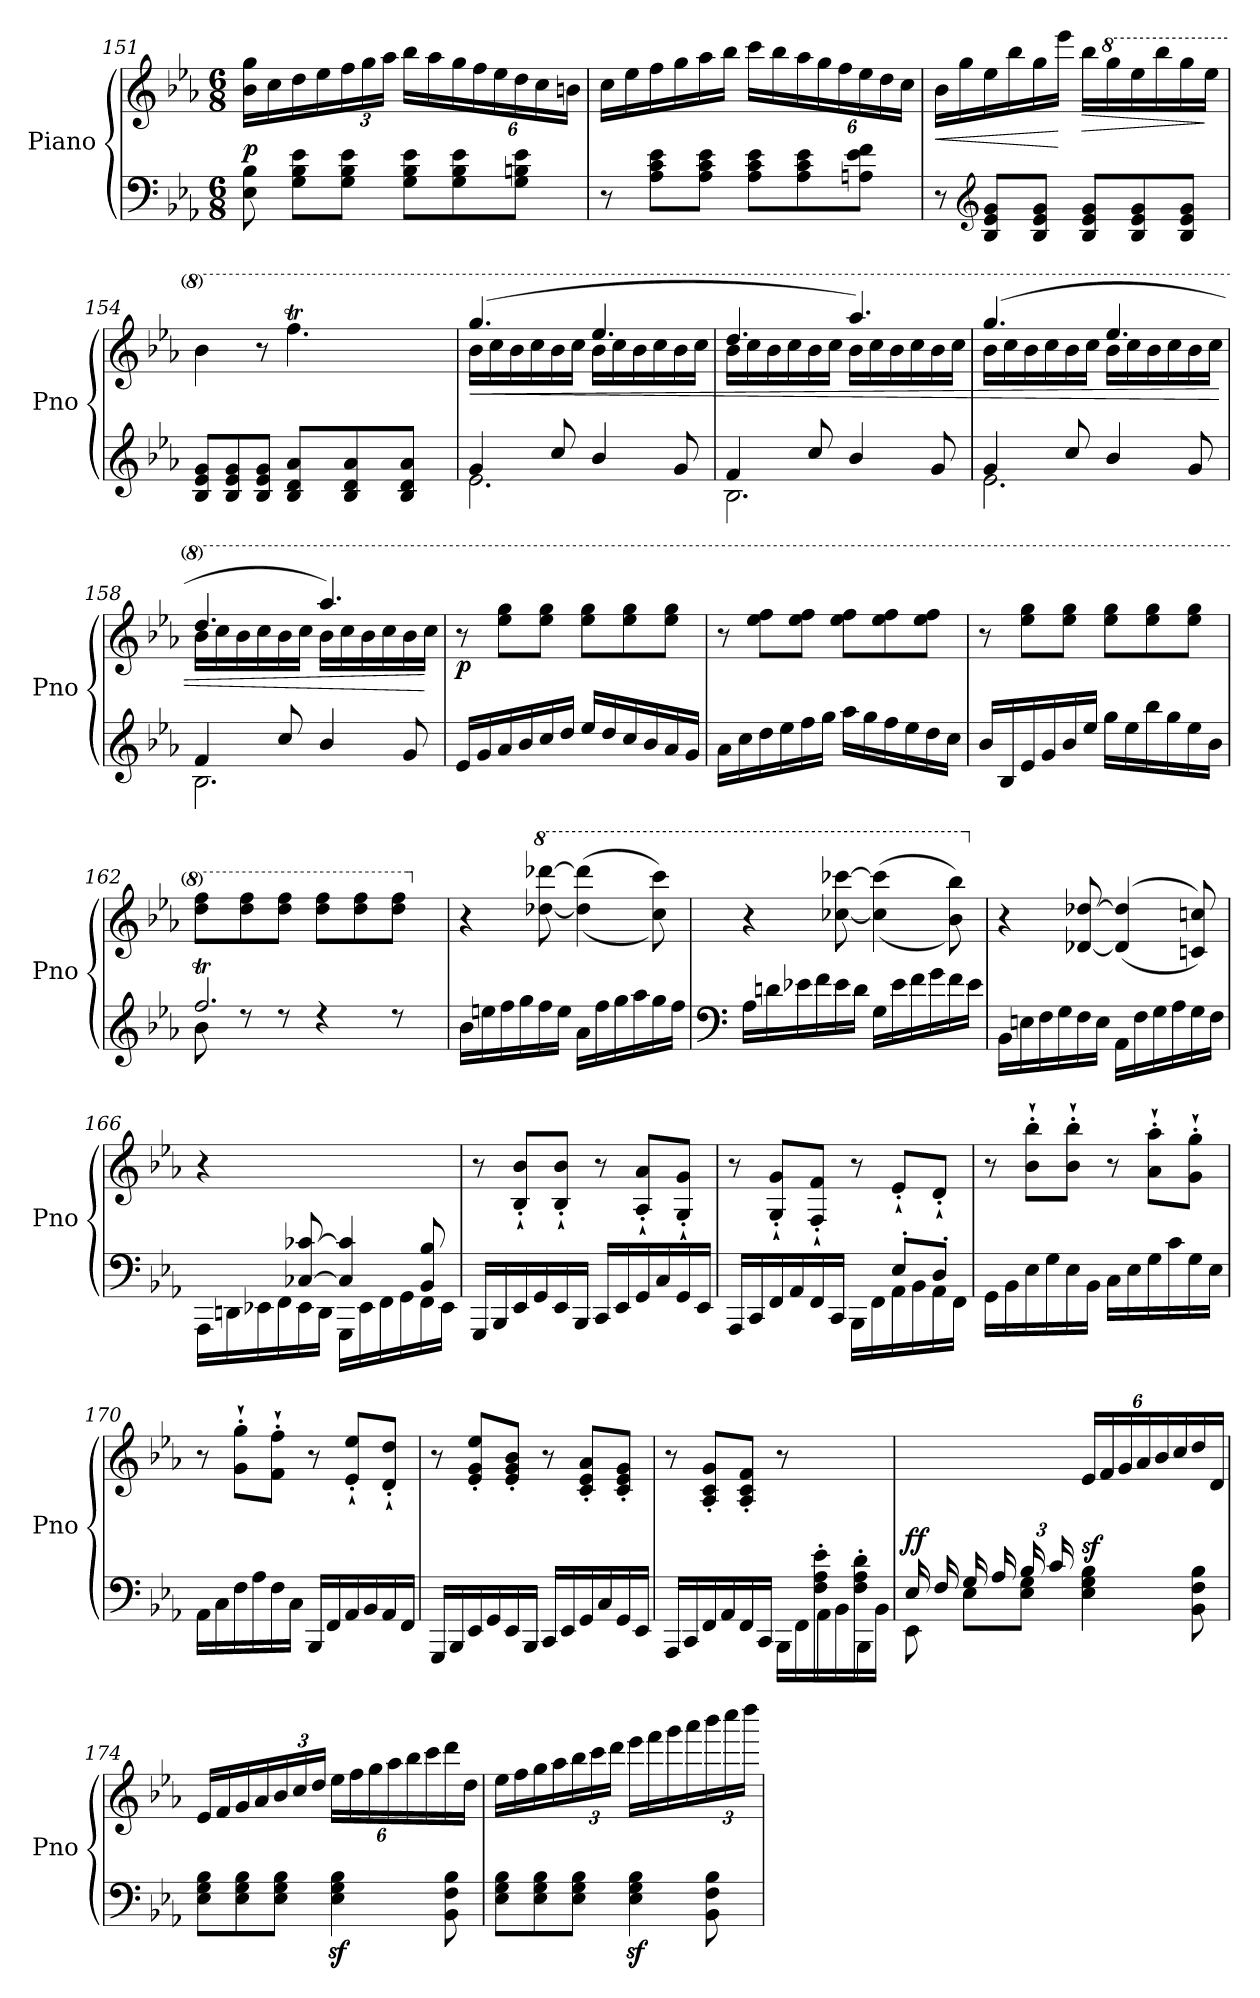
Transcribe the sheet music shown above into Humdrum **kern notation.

**kern	**kern	**dynam
*part1	*part1	*part1
*staff2	*staff1	*staff1/2
*I"Piano	*	*
*I'Pno	*	*
!!LO:LB:g=z
*clefF4	*clefG2	*
*k[b-e-a-]	*k[b-e-a-]	*
*M6/8	*M6/8	*
=151	=151	=151
!	!	!LO:DY:a=2
8E-\ 8B-\	16b-\ 16gg\LL	p
.	16cc\	.
8G\ 8B-\ 8e-\L	16dd\	.
.	16ee-\	.
*	*Xbrackettup	*
8G\ 8B-\ 8e-\J	24ff\	.
.	24gg\	.
.	24aa-\JJ	.
8G\ 8B-\ 8e-\L	16bb-\LL	.
.	16aa-\	.
8G\ 8B-\ 8e-\	24gg\	.
.	24ff\	.
.	24ee-\	.
8G\ 8Bn\ 8e-\J	24dd\	.
.	24cc\	.
.	24bn\JJ	.
=152	=152	=152
8r	16cc\LL	.
.	16ee-\	.
8A-\ 8c\ 8e-\L	16ff\	.
.	16gg\	.
8A-\ 8c\ 8e-\J	16aa-\	.
.	16bb-\JJ	.
8A-\ 8c\ 8e-\L	16ccc\LL	.
.	16bb-\	.
8A-\ 8c\ 8e-\	24aa-\	.
.	24gg\	.
.	24ff\	.
8An\ 8e-\ 8f\J	24ee-\	.
.	24dd\	.
.	24cc\JJ	.
=153	=153	=153
!	!	!LO:HP:b
8r	16b-\LL	<
.	16gg\	.
*clefG2	*	*
8B-/ 8e-/ 8g/L	16ee-\	.
.	16bb-\	.
8B-/ 8e-/ 8g/J	16gg\	.
.	16eee-\JJ	[
!	!	!LO:HP:b
8B-/ 8e-/ 8g/L	16bb-\LL	>
*	*8va	*
.	16ggg\	.
8B-/ 8e-/ 8g/	16eee-\	.
.	16bbb-\	.
8B-/ 8e-/ 8g/J	16ggg\	.
.	16eee-\JJ	]
!!LO:LB:g=z
=154	=154	=154
*	*^	*
8B-/ 8e-/ 8g/L	4bb-\	4.ryy	.
8B-/ 8e-/ 8g/	.	.	.
8B-/ 8e-/ 8g/J	8r	.	.
*	*	*Xtuplet	*
8B-/ 8d/ 8a-/L	4.fffT\	24ryy	.
.	.	24gggyy	.
.	.	24fffyy	.
8B-/ 8d/ 8a-/	.	24gggyy	.
.	.	24fffyy	.
.	.	24gggyy	.
8B-/ 8d/ 8a-/J	.	24fffyy	.
.	.	24eee-TTTyy	.
.	.	24fffyy	.
!!LO:LB:g=z	!!
=155	=155	=155	=155
*^	*	*	*
!	!	!	!	!LO:HP:b
4g/	2.e-\	(4.ggg/	16bb-\LL	<
.	.	.	16ccc\	.
.	.	.	16bb-\	.
.	.	.	16ccc\	.
8cc/	.	.	16bb-\	.
.	.	.	16ccc\JJ	.
4b-/	.	4.eee-/	16bb-\LL	.
.	.	.	16ccc\	.
.	.	.	16bb-\	.
.	.	.	16ccc\	.
8g/	.	.	16bb-\	.
.	.	.	16ccc\JJ	.
=156	=156	=156	=156	=156
4f/	2.B-\	4.ddd/	16bb-\LL	.
.	.	.	16ccc\	.
.	.	.	16bb-\	.
.	.	.	16ccc\	.
8cc/	.	.	16bb-\	.
.	.	.	16ccc\JJ	.
4b-/	.	4.aaa-/)	16bb-\LL	.
.	.	.	16ccc\	.
.	.	.	16bb-\	.
.	.	.	16ccc\	.
8g/	.	.	16bb-\	.
.	.	.	16ccc\JJ	.
=157	=157	=157	=157	=157
4g/	2.e-\	(4.ggg/	16bb-\LL	.
.	.	.	16ccc\	.
.	.	.	16bb-\	.
.	.	.	16ccc\	.
8cc/	.	.	16bb-\	.
.	.	.	16ccc\JJ	.
4b-/	.	4.eee-/	16bb-\LL	.
.	.	.	16ccc\	.
.	.	.	16bb-\	.
.	.	.	16ccc\	.
8g/	.	.	16bb-\	.
.	.	.	16ccc\JJ	.
!!LO:LB:g=z	!!
=158	=158	=158	=158	=158
4f/	2.B-\	4.ddd/	16bb-\LL	.
.	.	.	16ccc\	.
.	.	.	16bb-\	.
.	.	.	16ccc\	.
8cc/	.	.	16bb-\	.
.	.	.	16ccc\JJ	.
4b-/	.	4.aaa-/)	16bb-\LL	.
.	.	.	16ccc\	.
.	.	.	16bb-\	.
.	.	.	16ccc\	.
8g/	.	.	16bb-\	.
.	.	.	16ccc\JJ	[
*v	*v	*	*	*
!!LO:PB:g=z
=159	=159	=159	=159
!	!	!	!LO:DY:b
*	*v	*v	*
16e-/LL	8r	p
16g/	.	.
16a-/	8eee-\ 8ggg\L	.
16b-/	.	.
16cc/	8eee-\ 8ggg\J	.
16dd/JJ	.	.
16ee-/LL	8eee-\ 8ggg\L	.
16dd/	.	.
16cc/	8eee-\ 8ggg\	.
16b-/	.	.
16a-/	8eee-\ 8ggg\J	.
16g/JJ	.	.
=160	=160	=160
16a-\LL	8r	.
16cc\	.	.
16dd\	8eee-\ 8fff\L	.
16ee-\	.	.
16ff\	8eee-\ 8fff\J	.
16gg\JJ	.	.
16aa-\LL	8eee-\ 8fff\L	.
16gg\	.	.
16ff\	8eee-\ 8fff\	.
16ee-\	.	.
16dd\	8eee-\ 8fff\J	.
16cc\JJ	.	.
=161	=161	=161
16b-/LL	8r	.
16B-/	.	.
16e-/	8eee-\ 8ggg\L	.
16g/	.	.
16b-/	8eee-\ 8ggg\J	.
16ee-/JJ	.	.
16gg\LL	8eee-\ 8ggg\L	.
16ee-\	.	.
16bb-\	8eee-\ 8ggg\	.
16gg\	.	.
16ee-\	8eee-\ 8ggg\J	.
16b-\JJ	.	.
=162	=162	=162
*^	*	*
*	*^	*	*
2.ffT/	8b-\	16ryy	8ddd\ 8fff\L	.
.	.	16ggyy	.	.
.	8rdd	16ffyy	8ddd\ 8fff\	.
.	.	16ggyy	.	.
.	8rdd	16ffyy	8ddd\ 8fff\J	.
.	.	16ggyy	.	.
.	4rdd	16ffyy	8ddd\ 8fff\L	.
.	.	16ggyy	.	.
.	.	16ffyy	8ddd\ 8fff\	.
.	.	16ggyy	.	.
*	*	*Xtuplet	*	*
.	8rdd	24ffyy	8ddd\ 8fff\J	.
.	.	24ee-yy	.	.
.	.	24ffyy	.	.
*v	*v	*v	*	*
!!LO:LB:g=z
=163	=163	=163
*	*X8va	*
*^	*	*
*	*^	*	*
!	!	!	!	!LO:DY:b
*v	*v	*v	*	*
16b-\LL	4r	other-dynamics
16een\	.	.
16ff\	.	.
16gg\	.	.
*	*8va	*
16ff\	[8ddd-X\ [8dddd-X\	.
16ee\JJ	.	.
16a-\LL	((4ddd-\] 4dddd-\]	.
16ff\	.	.
16gg\	.	.
16aa-\	.	.
16gg\	8ccc\ 8cccc\))	.
16ff\JJ	.	.
=164	=164	=164
*clefF4	*	*
16A-\LL	4r	.
16dn\	.	.
16e-X\	.	.
16f\	.	.
16e-\	[8ccc-X\ [8cccc-X\	.
16d\JJ	.	.
16G\LL	((4ccc-\] 4cccc-\]	.
16e-\	.	.
16f\	.	.
16g\	.	.
16f\	8bb-\ 8bbb-\))	.
16e-\JJ	.	.
=165	=165	=165
*	*X8va	*
16BB-\LL	4r	.
16En\	.	.
16F\	.	.
16G\	.	.
16F\	[8d-X/ [8dd-X/	.
16E\JJ	.	.
16AA-\LL	(>(4d-/] 4dd-/]	.
16F\	.	.
16G\	.	.
16A-\	.	.
16G\	8cn/ 8ccn/))	.
16F\JJ	.	.
!!LO:LB:g=z
=166	=166	=166
*^	*	*
4ryy	16AAA-\LL	4r	.
.	16DDn\	.	.
.	16EE-X\	.	.
.	16FF\	.	.
[8C-X/ [8c-X/	16EE-\	2ryy	.
.	16DD\JJ	.	.
4C-/] 4c-/]	16GGG\LL	.	.
.	16EE-\	.	.
.	16FF\	.	.
.	16GG\	.	.
8BB-/ 8B-/	16FF\	.	.
.	16EE-\JJ	.	.
*v	*v	*	*
!!LO:LB:g=z
=167	=167	=167
16GGG/LL	8r	.
16BBB-/	.	.
16EE-/	8B-/`' 8b-/`'L	.
16GG/	.	.
16EE-/	8B-/`' 8b-/`'J	.
16BBB-/JJ	.	.
16CC/LL	8r	.
16EE-/	.	.
16GG/	8A-/`' 8a-/`'L	.
16C/	.	.
16GG/	8G/`' 8g/`'J	.
16EE-/JJ	.	.
=168	=168	=168
*^	*	*
2ryy	16AAA-/LL	8r	.
.	16CC/	.	.
.	16FF/	8G/`' 8g/`'L	.
.	16AA-/	.	.
.	16FF/	8F/`' 8f/`'J	.
.	16CC/JJ	.	.
.	16BBB-\LL	8r	.
.	16FF\	.	.
8E-'/L	16AA-\	8e-`'/L	.
.	16BB-\	.	.
8D'/J	16AA-\	8d`'/J	.
.	16FF\JJ	.	.
*v	*v	*	*
=169	=169	=169
16GG\LL	8r	.
16BB-\	.	.
16E-\	8b-\`' 8bb-\`'L	.
16G\	.	.
16E-\	8b-\`' 8bb-\`'J	.
16BB-\JJ	.	.
16C\LL	8r	.
16E-\	.	.
16G\	8a-\`' 8aa-\`'L	.
16c\	.	.
16G\	8g\`' 8gg\`'J	.
16E-\JJ	.	.
=170	=170	=170
16AA-\LL	8r	.
16C\	.	.
16F\	8g\`' 8gg\`'L	.
16A-\	.	.
16F\	8f\`' 8ff\`'J	.
16C\JJ	.	.
16BBB-/LL	8r	.
16FF/	.	.
16AA-/	8e-/`' 8ee-/`'L	.
16BB-/	.	.
16AA-/	8d/`' 8dd/`'J	.
16FF/JJ	.	.
!!LO:LB:g=z
=171	=171	=171
16GGG/LL	8r	.
16BBB-/	.	.
16EE-/	8e-/' 8g/' 8ee-/'L	.
16GG/	.	.
16EE-/	8e-/' 8g/' 8b-/'J	.
16BBB-/JJ	.	.
16CC/LL	8r	.
16EE-/	.	.
16GG/	8c/' 8e-/' 8a-/'L	.
16C/	.	.
16GG/	8c/' 8e-/' 8g/'J	.
16EE-/JJ	.	.
=172	=172	=172
*^	*	*
2ryy	16AAA-/LL	8r	.
.	16CC/	.	.
.	16FF/	8A-/' 8c/' 8g/'L	.
.	16AA-/	.	.
.	16FF/	8A-/' 8c/' 8f/'J	.
.	16CC/JJ	.	.
.	16BBB-\LL	8r	.
.	16FF\	.	.
8F\' 8A-\' 8e-\'L	16AA-\	4ryy	.
.	16BB-\	.	.
8F\' 8A-\' 8d\'J	16BBB-\	.	.
.	16BB-\JJ	.	.
=173	=173	=173	=173
!	!	!	!LO:DY:a=2
16E-/LL	8EE-\	3ryy	ff
16F/	.	.	.
16G/	8E-\L	.	.
16A-/	.	.	.
*tuplet	*	*	*
*Xbrackettup	*	*	*
24B-/	8E-\ 8G\J	.	.
24c/	.	.	.
12%5ryy	.	24d\JJ	.
*	*	*tuplet	*
!	!	!	!LO:DY:a=2
.	4E-\ 4G\ 4B-\	24e-/LL	sf
.	.	24f/	.
.	.	24g/	.
.	.	24a-/	.
.	.	24b-/	.
.	.	24cc/	.
.	8BB-\ 8F\ 8B-\	16dd/	.
.	.	16d/JJ	.
*v	*v	*	*
!!LO:LB:g=z
=174	=174	=174
8E-\ 8G\ 8B-\L	16e-/LL	.
.	16f/	.
8E-\ 8G\ 8B-\	16g/	.
.	16a-/	.
8E-\ 8G\ 8B-\J	24b-/	.
.	24cc/	.
.	24dd/JJ	.
4E-\z> 4G\z> 4B-\z>	24ee-\LL	.
.	24ff\	.
.	24gg\	.
.	24aa-\	.
.	24bb-\	.
.	24ccc\	.
8BB-\ 8F\ 8B-\	16ddd\	.
.	16dd\JJ	.
=175	=175	=175
8E-\ 8G\ 8B-\L	16ee-\LL	.
.	16ff\	.
8E-\ 8G\ 8B-\	16gg\	.
.	16aa-\	.
8E-\ 8G\ 8B-\J	24bb-\	.
.	24ccc\	.
.	24ddd\JJ	.
4E-\z> 4G\z> 4B-\z>	16eee-\LL	.
.	16fff\	.
.	16ggg\	.
.	16aaa-\	.
8BB-\ 8F\ 8B-\	24bbb-\	.
.	24cccc\	.
.	24dddd\JJ	.
=	=	=
*-	*-	*-
